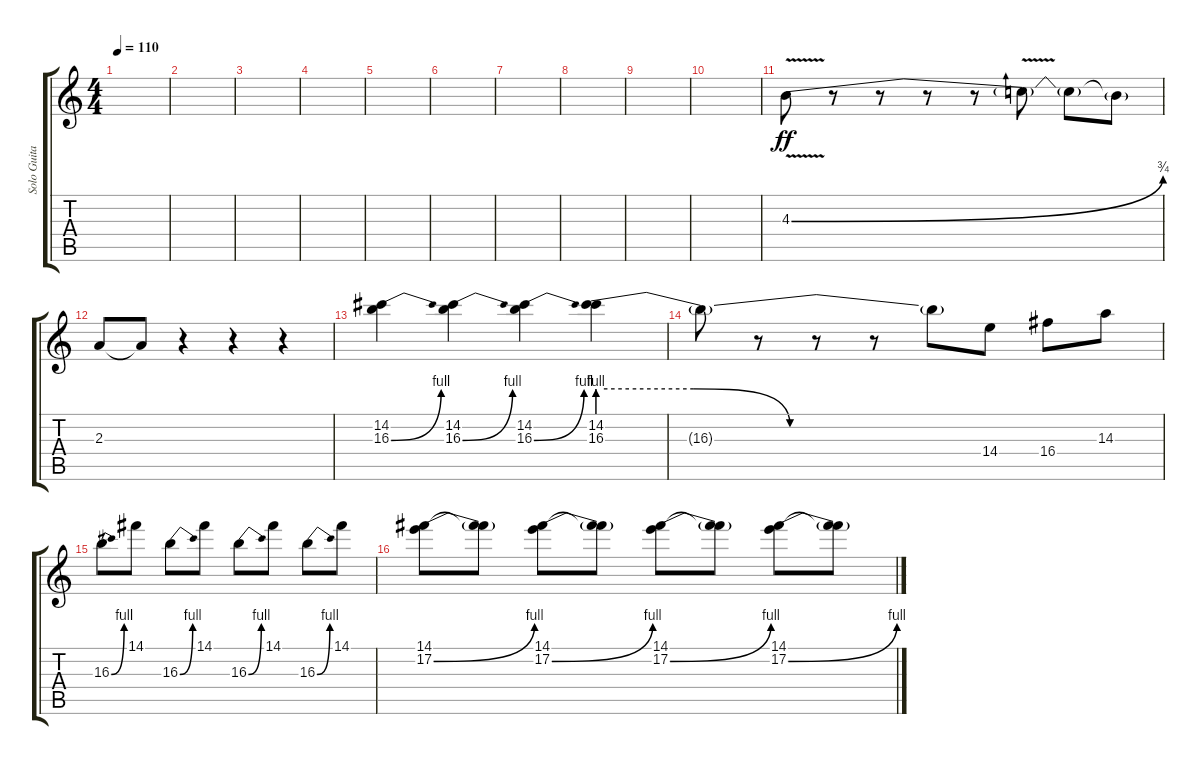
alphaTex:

\track ("Solo Guitar" "Solo Guita") {instrument distortionguitar}
\staff {score tabs}
\tuning (E4 B3 G3 D3 A2 E2) {hide}
\ts (4 4)
\tempo 110
\clef g2
\ks c
|
|
|
|
|
|
|
|
|
|
4.3{be (bend 0 0 60 3) v}.8{dy ff} r.8 r.8 r.8 r.8 4.3{t}.8 4.3{t}.8 4.3{t}.8 |
2.3.8 2.3{t}.8 r.4 r.4 r.4 |
(14.2 16.3{be (bend 0 0 60 4)}).4 (14.2 16.3{be (bend 0 0 60 4)}).4 (14.2 16.3{be (bend 0 0 60 4)}).4 (14.2 16.3{be (custom 0 4 15 4 30 0 60 0)}).4 |
16.3{t}.8 r.8 r.8 r.8 16.3{t}.8 14.4.8 16.4.8 14.3.8 |
16.3{be (bend 0 0 60 4)}.8 14.1.8 16.3{be (bend 0 0 60 4)}.8 14.1.8 16.3{be (bend 0 0 60 4)}.8 14.1.8 16.3{be (bend 0 0 60 4)}.8 14.1.8 |
(14.1 17.2{be (bend 0 0 60 4)}).8 (14.1{t} 17.2{t}).8 (14.1 17.2{be (bend 0 0 60 4)}).8 (14.1{t} 17.2{t}).8 (14.1 17.2{be (bend 0 0 60 4)}).8 (14.1{t} 17.2{t}).8 (14.1 17.2{be (bend 0 0 60 4)}).8 (14.1{t} 17.2{t}).8
